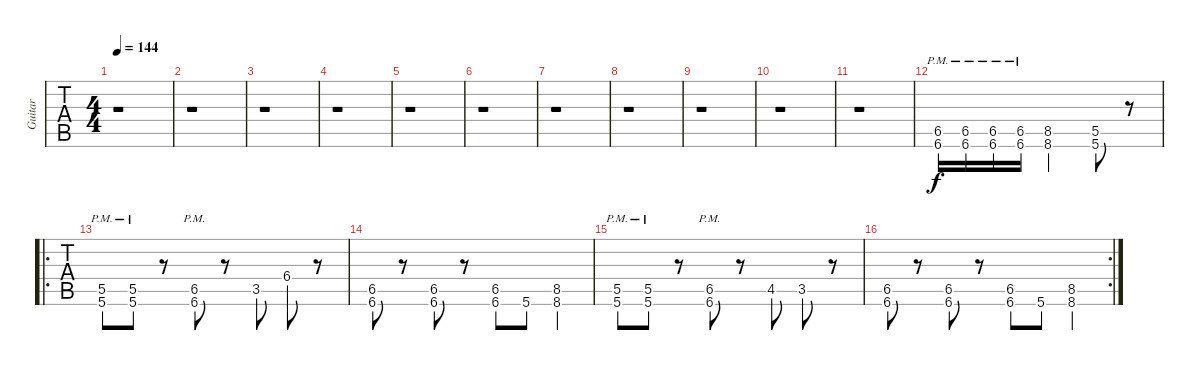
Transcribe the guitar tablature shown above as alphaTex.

\track ("Guitar" "Guitar") {instrument electricguitarclean}
\staff {tabs}
\tuning (D4 A3 F3 C3 G2 C2) {hide}
\ts (4 4)
\tempo 144
\clef g2
\ks c
r.1{dy f} |
r.1 |
r.1 |
r.1 |
r.1 |
r.1 |
r.1 |
r.1 |
r.1 |
r.1 |
r.1 |
(6.5{pm} 6.6{pm}).16 (6.5{pm} 6.6{pm}).16 (6.5{pm} 6.6{pm}).16 (6.5{pm} 6.6{pm}).16 (8.5 8.6).2 (5.5 5.6).8 r.8 |
\ro
(5.5 5.6{pm}).8 (5.5 5.6{pm}).8 r.8 (6.5{pm} 6.6{pm}).8 r.8 3.5.8 6.4.8 r.8 |
(6.5 6.6).8 r.8 (6.5 6.6).8 r.8 (6.5 6.6).8 5.6.8 (8.5 8.6).4 |
(5.5 5.6{pm}).8 (5.5 5.6{pm}).8 r.8 (6.5{pm} 6.6{pm}).8 r.8 4.5.8 3.5.8 r.8 |
\rc 2
(6.5 6.6).8 r.8 (6.5 6.6).8 r.8 (6.5 6.6).8 5.6.8 (8.5 8.6).4
